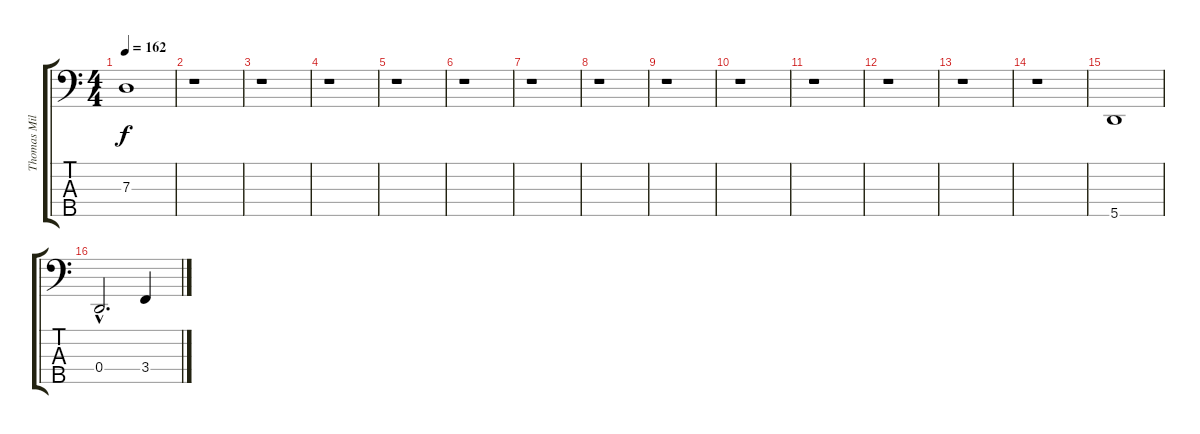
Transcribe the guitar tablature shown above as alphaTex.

\track ("Thomas Miller" "Thomas Mil") {instrument electricbassfinger}
\staff {score tabs}
\tuning (F2 C2 G1 D1 A0) {hide}
\ts (4 4)
\tempo 162
\clef f4
\ks c
7.3{t}.1{dy f} |
r.1 |
r.1 |
r.1 |
r.1 |
r.1 |
r.1 |
r.1 |
r.1 |
r.1 |
r.1 |
r.1 |
r.1 |
r.1 |
5.5.1 |
0.4{hac}.2{d} 3.4.4
